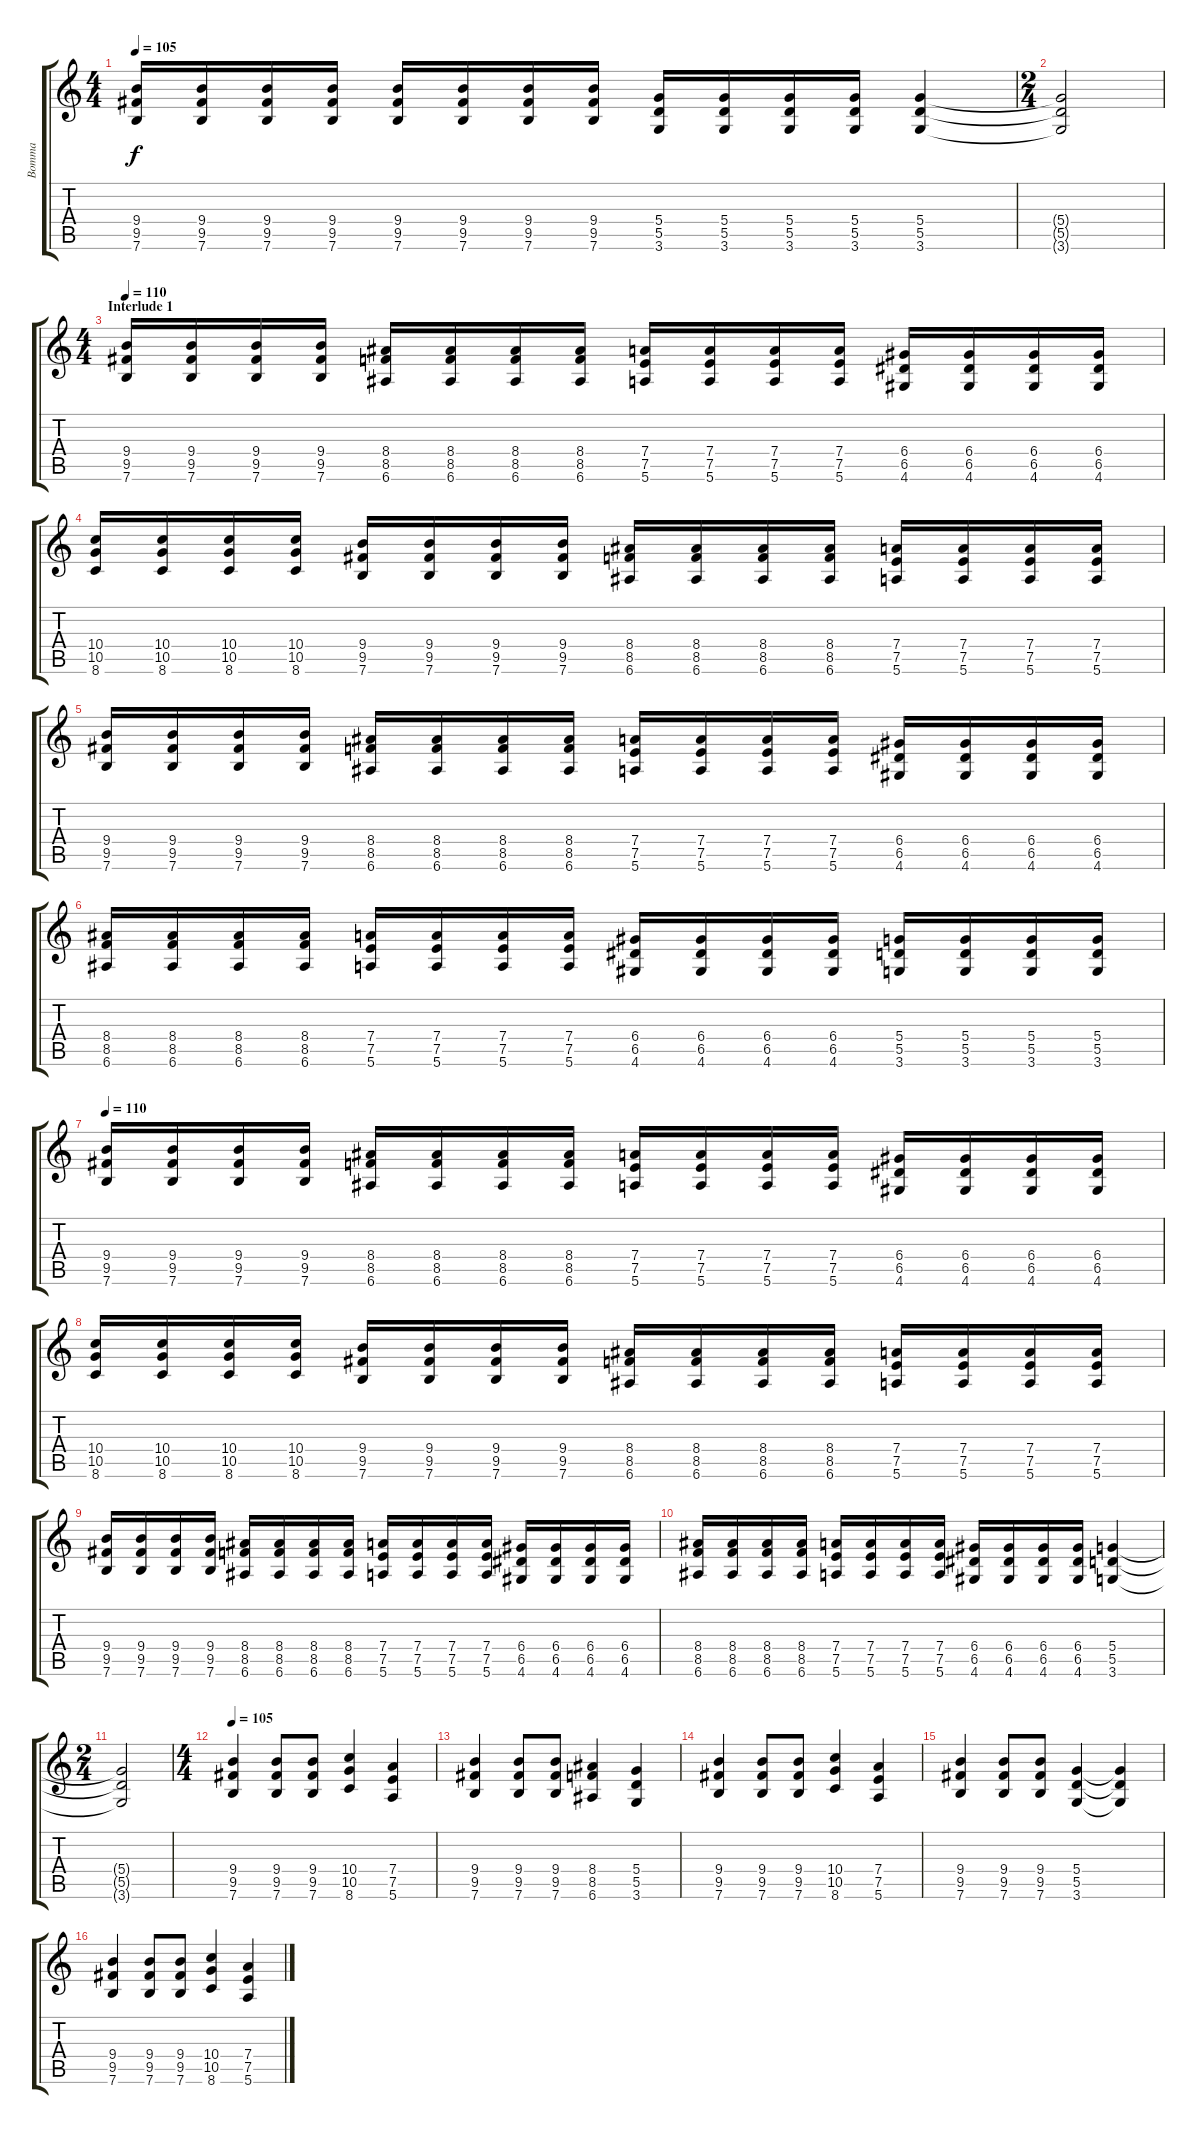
\track ("Bomma" "Bomma") {instrument acousticguitarsteel}
\staff {score tabs}
\tuning (E4 B3 G3 D3 A2 E2) {hide}
\ts (4 4)
\tempo 105
\clef g2
\ks c
(9.4 9.5 7.6).16{dy f} (9.4 9.5 7.6).16 (9.4 9.5 7.6).16 (9.4 9.5 7.6).16 (9.4 9.5 7.6).16 (9.4 9.5 7.6).16 (9.4 9.5 7.6).16 (9.4 9.5 7.6).16 (5.4 5.5 3.6).16 (5.4 5.5 3.6).16 (5.4 5.5 3.6).16 (5.4 5.5 3.6).16 (5.4 5.5 3.6).4 |
\ts (2 4)
(5.4{t} 5.5{t} 3.6{t}).2 |
\ts (4 4)
\section ("" "Interlude 1")
\tempo 110
(9.4 9.5 7.6).16{instrument distortionguitar} (9.4 9.5 7.6).16 (9.4 9.5 7.6).16 (9.4 9.5 7.6).16 (8.4 8.5 6.6).16 (8.4 8.5 6.6).16 (8.4 8.5 6.6).16 (8.4 8.5 6.6).16 (7.4 7.5 5.6).16 (7.4 7.5 5.6).16 (7.4 7.5 5.6).16 (7.4 7.5 5.6).16 (6.4 6.5 4.6).16 (6.4 6.5 4.6).16 (6.4 6.5 4.6).16 (6.4 6.5 4.6).16 |
(10.4 10.5 8.6).16 (10.4 10.5 8.6).16 (10.4 10.5 8.6).16 (10.4 10.5 8.6).16 (9.4 9.5 7.6).16 (9.4 9.5 7.6).16 (9.4 9.5 7.6).16 (9.4 9.5 7.6).16 (8.4 8.5 6.6).16 (8.4 8.5 6.6).16 (8.4 8.5 6.6).16 (8.4 8.5 6.6).16 (7.4 7.5 5.6).16 (7.4 7.5 5.6).16 (7.4 7.5 5.6).16 (7.4 7.5 5.6).16 |
(9.4 9.5 7.6).16 (9.4 9.5 7.6).16 (9.4 9.5 7.6).16 (9.4 9.5 7.6).16 (8.4 8.5 6.6).16 (8.4 8.5 6.6).16 (8.4 8.5 6.6).16 (8.4 8.5 6.6).16 (7.4 7.5 5.6).16 (7.4 7.5 5.6).16 (7.4 7.5 5.6).16 (7.4 7.5 5.6).16 (6.4 6.5 4.6).16 (6.4 6.5 4.6).16 (6.4 6.5 4.6).16 (6.4 6.5 4.6).16 |
(8.4 8.5 6.6).16 (8.4 8.5 6.6).16 (8.4 8.5 6.6).16 (8.4 8.5 6.6).16 (7.4 7.5 5.6).16 (7.4 7.5 5.6).16 (7.4 7.5 5.6).16 (7.4 7.5 5.6).16 (6.4 6.5 4.6).16 (6.4 6.5 4.6).16 (6.4 6.5 4.6).16 (6.4 6.5 4.6).16 (5.4 5.5 3.6).16 (5.4 5.5 3.6).16 (5.4 5.5 3.6).16 (5.4 5.5 3.6).16 |
\tempo 110
(9.4 9.5 7.6).16{instrument distortionguitar} (9.4 9.5 7.6).16 (9.4 9.5 7.6).16 (9.4 9.5 7.6).16 (8.4 8.5 6.6).16 (8.4 8.5 6.6).16 (8.4 8.5 6.6).16 (8.4 8.5 6.6).16 (7.4 7.5 5.6).16 (7.4 7.5 5.6).16 (7.4 7.5 5.6).16 (7.4 7.5 5.6).16 (6.4 6.5 4.6).16 (6.4 6.5 4.6).16 (6.4 6.5 4.6).16 (6.4 6.5 4.6).16 |
(10.4 10.5 8.6).16 (10.4 10.5 8.6).16 (10.4 10.5 8.6).16 (10.4 10.5 8.6).16 (9.4 9.5 7.6).16 (9.4 9.5 7.6).16 (9.4 9.5 7.6).16 (9.4 9.5 7.6).16 (8.4 8.5 6.6).16 (8.4 8.5 6.6).16 (8.4 8.5 6.6).16 (8.4 8.5 6.6).16 (7.4 7.5 5.6).16 (7.4 7.5 5.6).16 (7.4 7.5 5.6).16 (7.4 7.5 5.6).16 |
(9.4 9.5 7.6).16 (9.4 9.5 7.6).16 (9.4 9.5 7.6).16 (9.4 9.5 7.6).16 (8.4 8.5 6.6).16 (8.4 8.5 6.6).16 (8.4 8.5 6.6).16 (8.4 8.5 6.6).16 (7.4 7.5 5.6).16 (7.4 7.5 5.6).16 (7.4 7.5 5.6).16 (7.4 7.5 5.6).16 (6.4 6.5 4.6).16 (6.4 6.5 4.6).16 (6.4 6.5 4.6).16 (6.4 6.5 4.6).16 |
(8.4 8.5 6.6).16 (8.4 8.5 6.6).16 (8.4 8.5 6.6).16 (8.4 8.5 6.6).16 (7.4 7.5 5.6).16 (7.4 7.5 5.6).16 (7.4 7.5 5.6).16 (7.4 7.5 5.6).16 (6.4 6.5 4.6).16 (6.4 6.5 4.6).16 (6.4 6.5 4.6).16 (6.4 6.5 4.6).16 (5.4 5.5 3.6).4 |
\ts (2 4)
(5.4{t} 5.5{t} 3.6{t}).2 |
\ts (4 4)
\tempo 105
(9.4 9.5 7.6).4 (9.4 9.5 7.6).8 (9.4 9.5 7.6).8 (10.4 10.5 8.6).4 (7.4 7.5 5.6).4 |
(9.4 9.5 7.6).4 (9.4 9.5 7.6).8 (9.4 9.5 7.6).8 (8.4 8.5 6.6).4 (5.4 5.5 3.6).4 |
(9.4 9.5 7.6).4 (9.4 9.5 7.6).8 (9.4 9.5 7.6).8 (10.4 10.5 8.6).4 (7.4 7.5 5.6).4 |
(9.4 9.5 7.6).4 (9.4 9.5 7.6).8 (9.4 9.5 7.6).8 (5.4 5.5 3.6).4 (5.4{t} 5.5{t} 3.6{t}).4 |
(9.4 9.5 7.6).4 (9.4 9.5 7.6).8 (9.4 9.5 7.6).8 (10.4 10.5 8.6).4 (7.4 7.5 5.6).4
